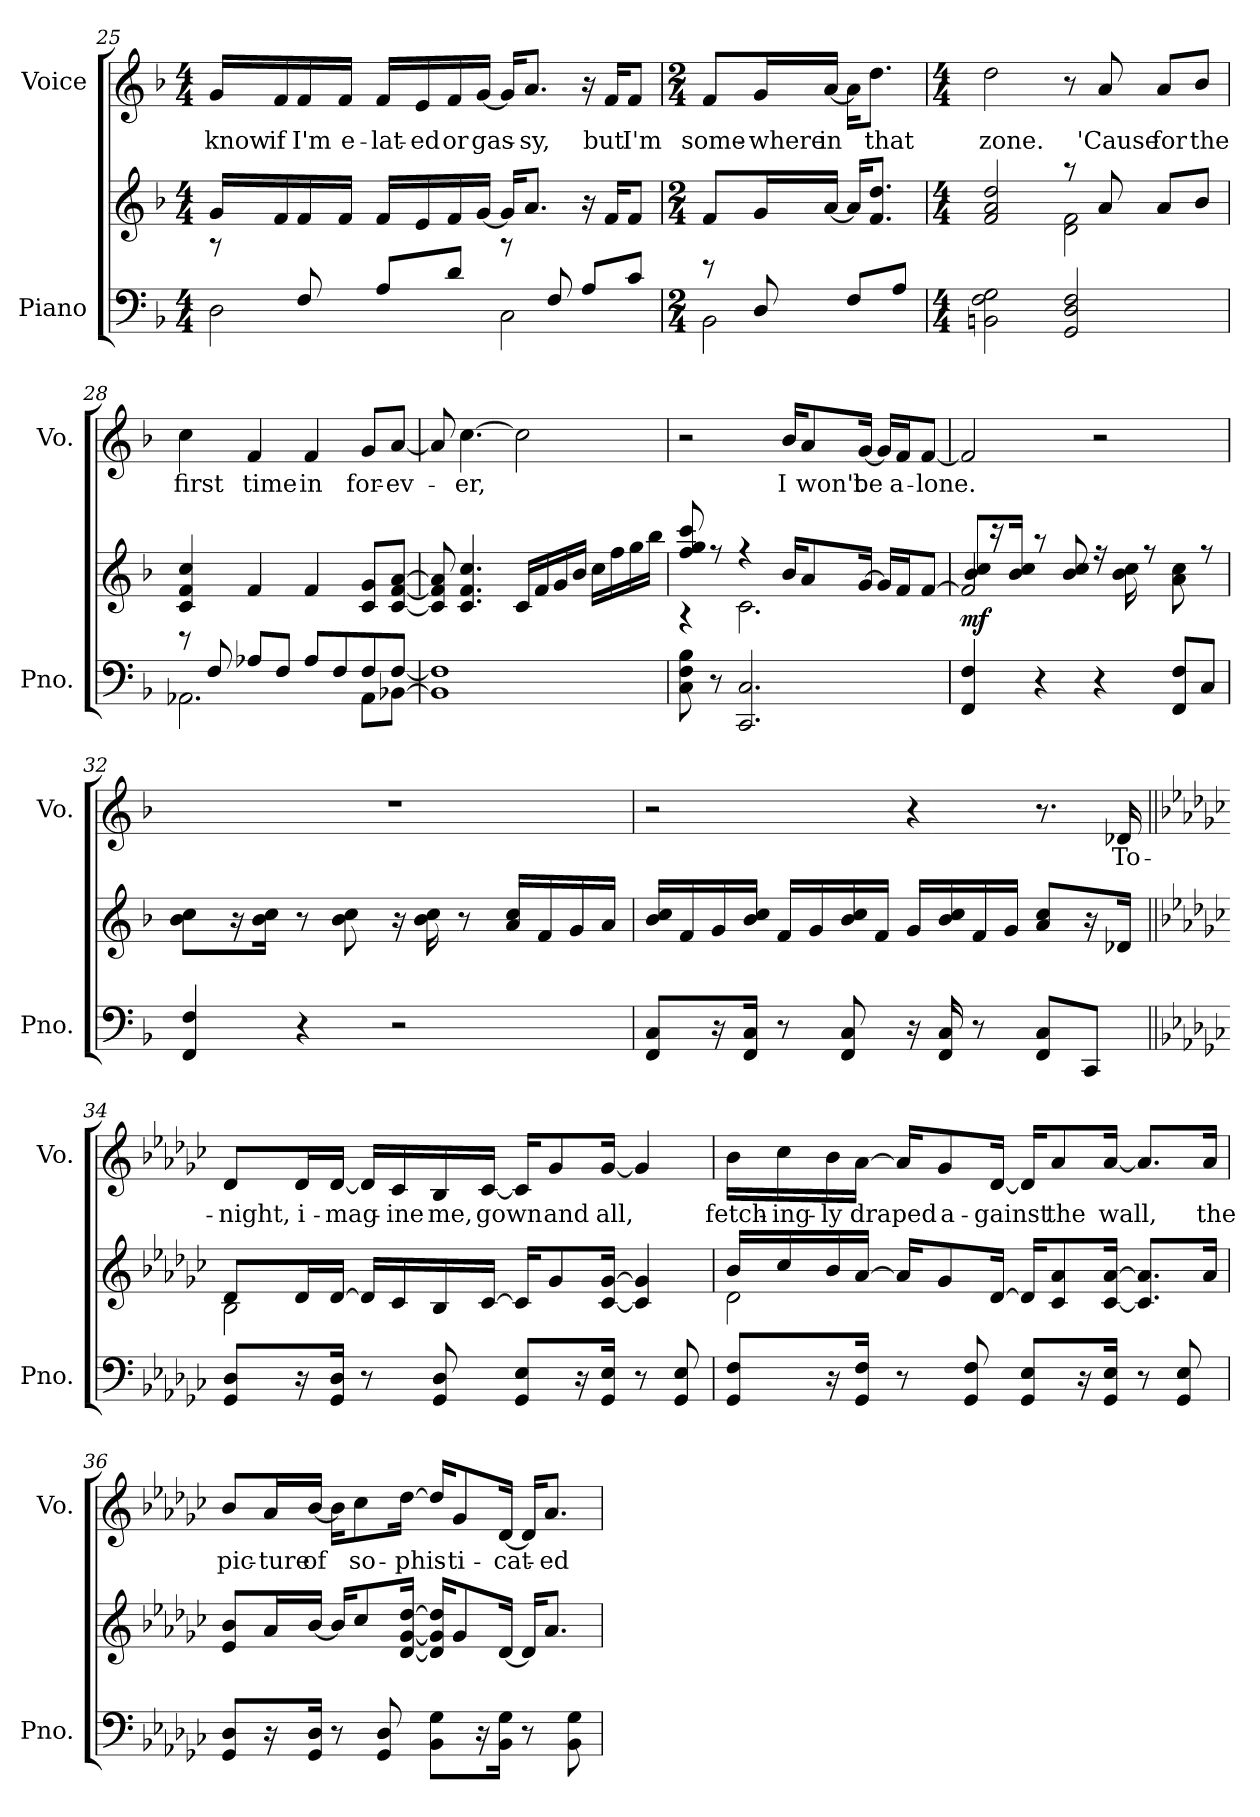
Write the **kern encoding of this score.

**kern	**kern	**dynam	**kern	**text
*part2	*part2	*part2	*part1	*part1
*staff3	*staff2	*staff2/3	*staff1	*staff1
*I"Piano	*	*	*I"Voice	*
*I'Pno.	*	*	*I'Vo.	*
!!LO:LB:g=z
*clefF4	*clefG2	*	*clefG2	*
*k[b-]	*k[b-]	*	*k[b-]	*
*M4/4	*M4/4	*	*M4/4	*
=25	=25	=25	=25	=25
*^	*	*	*	*
!	!	!	!	!	!LO:LY:b
2D\	8rb	16g/LL	.	16g/LL	know
!	!	!	!	!	!LO:LY:b
.	.	16f/	.	16f/	if
!	!	!	!	!	!LO:LY:b
.	8F/	16f/	.	16f/	I'm
!	!	!	!	!	!LO:LY:b
.	.	16f/JJ	.	16f/JJ	e-
!	!	!	!	!	!LO:LY:b
.	8A/L	16f/LL	.	16f/LL	-lat-
!	!	!	!	!	!LO:LY:b
.	.	16e/	.	16e/	-ed
!	!	!	!	!	!LO:LY:b
.	8d/J	16f/	.	16f/	or
!	!	!	!	!	!LO:LY:b
.	.	[16g/JJ	.	[16g/JJ	gas-
2C\	8rb	16g/KL]	.	16g/KL]	.
!	!	!	!	!	!LO:LY:b
.	.	8.a/J	.	8.a/J	-sy,
.	8F/	.	.	.	.
.	8A/L	16r	.	16r	.
!	!	!	!	!	!LO:LY:b
.	.	16f/KL	.	16f/KL	but
!	!	!	!	!	!LO:LY:b
.	8c/J	8f/J	.	8f/J	I'm
=26	=26	=26	=26	=26	=26
*M2/4	*	*M2/4	*	*M2/4	*
!	!	!	!	!	!LO:LY:b
2BB-\	8re	8f/L	.	8f/L	some-
!	!	!	!	!	!LO:LY:b
.	8D/	16g/L	.	16g/L	-where
!	!	!	!	!	!LO:LY:b
.	.	[16a/JJ	.	[16a/JJ	in
.	8F/L	16a/KL]	.	16a\KL]	.
!	!	!	!	!	!LO:LY:b
.	.	8.f/ 8.dd/J	.	8.dd\J	that
.	8A/J	.	.	.	.
*v	*v	*	*	*	*
!!LO:LB:g=z
=27	=27	=27	=27	=27
*M4/4	*M4/4	*	*M4/4	*
*^	*^	*	*	*
!	!	!	!	!	!	!LO:LY:b
*v	*v	*	*	*	*	*
2BBn\ 2F\ 2G\	2f/ 2a/ 2dd/	2ryy	.	2dd\	zone.
2GG/ 2D/ 2F/	2d\ 2f\	8raa	.	8r	.
!	!	!	!	!	!LO:LY:b
.	.	8a/	.	8a/	'Cause
!	!	!	!	!	!LO:LY:b
.	.	8a/L	.	8a/L	for
!	!	!	!	!	!LO:LY:b
.	.	8b-/J	.	8b-/J	the
=28	=28	=28	=28	=28	=28
*^	*	*	*	*	*
!	!	!	!	!	!	!LO:LY:b
*	*	*v	*v	*	*	*
2.AA-X\	8re	4c/ 4f/ 4cc/	.	4cc\	first
.	8F/	.	.	.	.
!	!	!	!	!	!LO:LY:b
.	8A-X/L	4f/	.	4f/	time
.	8F/J	.	.	.	.
!	!	!	!	!	!LO:LY:b
.	8A-/L	4f/	.	4f/	in
.	8F/	.	.	.	.
!	!	!	!	!	!LO:LY:b
8AA-\L	8F/	8c/ 8g/L	.	8g/L	for-
!	!	!	!	!	!LO:LY:b
[8BB-X\J	[8F/J	[8c/ [8f/ [8a/J	.	[8a/J	-ev-
=29	=29	=29	=29	=29	=29
1BB-]	1F]	8c/] 8f/] 8a/]	.	8a/]	.
!	!	!	!	!	!LO:LY:b
.	.	4.c/ 4.f/ 4.cc/	.	[4.cc\	-er,
.	.	16c/LL	.	2cc\]	.
.	.	16f/	.	.	.
.	.	16g/	.	.	.
.	.	16b-/JJ	.	.	.
.	.	16cc\LL	.	.	.
.	.	16ff\	.	.	.
.	.	16gg\	.	.	.
.	.	16bb-\JJ	.	.	.
*v	*v	*	*	*	*
!!LO:LB:g=z
=30	=30	=30	=30	=30
*	*^	*	*	*
8C\ 8F\ 8B-\	8ff/ 8gg/ 8ccc/	4r	.	2r	.
8r	8r	.	.	.	.
2.CC/ 2.C/	4r	2.c\	.	.	.
!	!	!	!	!	!LO:LY:b
.	16b-/KL	.	.	16b-/KL	I
!	!	!	!	!	!LO:LY:b
.	8a/	.	.	8a/	won't
!	!	!	!	!	!LO:LY:b
.	[16g/Jk	.	.	[16g/Jk	be
.	16g/LL]	.	.	16g/LL]	.
!	!	!	!	!	!LO:LY:b
.	16f/J	.	.	16f/J	a-
!	!	!	!	!	!LO:LY:b
.	[8f/J	.	.	[8f/J	-lone.
=31	=31	=31	=31	=31	=31
!	!	!	!LO:DY:a=2	!	!
4FF/ 4F/	2f/]	8b-/ 8cc/L	mf	2f/]	.
.	.	16rccc	.	.	.
.	.	16b-/ 16cc/Jk	.	.	.
4r	.	8raa	.	.	.
.	.	8b-/ 8cc/	.	.	.
4r	2ryy	16rff	.	2r	.
.	.	16b-\ 16cc\	.	.	.
.	.	8rff	.	.	.
8FF/ 8F/L	.	8a\ 8cc\	.	.	.
8C/J	.	8rff	.	.	.
*	*v	*v	*	*	*
=32	=32	=32	=32	=32
4FF/ 4F/	8b-\ 8cc\L	.	1r	.
.	16r	.	.	.
.	16b-\ 16cc\Jk	.	.	.
4r	8r	.	.	.
.	8b-\ 8cc\	.	.	.
2r	16r	.	.	.
.	16b-\ 16cc\	.	.	.
.	8r	.	.	.
.	16a/ 16cc/LL	.	.	.
.	16f/	.	.	.
.	16g/	.	.	.
.	16a/JJ	.	.	.
!!LO:PB:g=z
=33	=33	=33	=33	=33
8FF/ 8C/L	16b-/ 16cc/LL	.	2r	.
.	16f/	.	.	.
16r	16g/	.	.	.
16FF/ 16C/Jk	16b-/ 16cc/JJ	.	.	.
8r	16f/LL	.	.	.
.	16g/	.	.	.
8FF/ 8C/	16b-/ 16cc/	.	.	.
.	16f/JJ	.	.	.
16r	16g/LL	.	4r	.
16FF/ 16C/	16b-/ 16cc/	.	.	.
8r	16f/	.	.	.
.	16g/JJ	.	.	.
8FF/ 8C/L	8a/ 8cc/L	.	8.r	.
8CC/J	16r	.	.	.
!	!	!	!	!LO:LY:b
.	16d-X/Jk	.	16d-X/	To-
!!LO:LB:g=z
=34||	=34||	=34||	=34||	=34||
*k[b-e-a-d-g-c-]	*k[b-e-a-d-g-c-]	*	*k[b-e-a-d-g-c-]	*
*	*^	*	*	*
!	!	!	!	!	!LO:LY:b
8GG-/ 8D-/L	8d-/L	2B-\	.	8d-/L	-night,
!	!	!	!	!	!LO:LY:b
16r	16d-/L	.	.	16d-/L	i-
!	!	!	!	!	!LO:LY:b
16GG-/ 16D-/Jk	[16d-/JJ	.	.	[16d-/JJ	-mag-
8r	16d-/LL]	.	.	16d-/LL]	.
!	!	!	!	!	!LO:LY:b
.	16c-/	.	.	16c-/	-ine
!	!	!	!	!	!LO:LY:b
8GG-/ 8D-/	16B-/	.	.	16B-/	me,
!	!	!	!	!	!LO:LY:b
.	[16c-/JJ	.	.	[16c-/JJ	gown
8GG-/ 8E-/L	16c-/KL]	2ryy	.	16c-/KL]	.
!	!	!	!	!	!LO:LY:b
.	8g-/	.	.	8g-/	and
16r	.	.	.	.	.
!	!	!	!	!	!LO:LY:b
16GG-/ 16E-/Jk	[16c-/ [16g-/Jk	.	.	[16g-/Jk	all,
8r	4c-/] 4g-/]	.	.	4g-/]	.
8GG-/ 8E-/	.	.	.	.	.
!!LO:LB:g=z
=35	=35	=35	=35	=35	=35
!	!	!	!	!	!LO:LY:b
8GG-/ 8F/L	16b-/LL	2d-\	.	16b-\LL	fetch-
!	!	!	!	!	!LO:LY:b
.	16cc-/	.	.	16cc-\	-ing-
!	!	!	!	!	!LO:LY:b
16r	16b-/	.	.	16b-\	-ly
!	!	!	!	!	!LO:LY:b
16GG-/ 16F/Jk	[16a-/JJ	.	.	[16a-\JJ	draped
8r	16a-/KL]	.	.	16a-/KL]	.
!	!	!	!	!	!LO:LY:b
.	8g-/	.	.	8g-/	a-
8GG-/ 8F/	.	.	.	.	.
!	!	!	!	!	!LO:LY:b
.	[16d-/Jk	.	.	[16d-/Jk	-gainst
8GG-/ 8E-/L	16d-/KL]	2ryy	.	16d-/KL]	.
!	!	!	!	!	!LO:LY:b
.	8c-/ 8a-/	.	.	8a-/	the
16r	.	.	.	.	.
!	!	!	!	!	!LO:LY:b
16GG-/ 16E-/Jk	[16c-/ [16a-/Jk	.	.	[16a-/Jk	wall,
8r	8.c-/] 8.a-/]L	.	.	8.a-/L]	.
8GG-/ 8E-/	.	.	.	.	.
!	!	!	!	!	!LO:LY:b
.	16a-/Jk	.	.	16a-/Jk	the
*	*v	*v	*	*	*
=36	=36	=36	=36	=36
!	!	!	!	!LO:LY:b
8GG-/ 8D-/L	8e-/ 8b-/L	.	8b-/L	pic-
!	!	!	!	!LO:LY:b
16r	16a-/L	.	16a-/L	-ture
!	!	!	!	!LO:LY:b
16GG-/ 16D-/Jk	[16b-/JJ	.	[16b-/JJ	of
8r	16b-/KL]	.	16b-\KL]	.
!	!	!	!	!LO:LY:b
.	8cc-/	.	8cc-\	so-
8GG-/ 8D-/	.	.	.	.
!	!	!	!	!LO:LY:b
.	[16d-/ [16g-/ [16dd-/Jk	.	[16dd-\Jk	-phis-
8BB-\ 8G-\L	16d-/] 16g-/] 16dd-/]KL	.	16dd-/KL]	.
!	!	!	!	!LO:LY:b
.	8g-/	.	8g-/	-ti-
16r	.	.	.	.
!	!	!	!	!LO:LY:b
16BB-\ 16G-\Jk	[16d-/Jk	.	[16d-/Jk	-cat-
8r	16d-/KL]	.	16d-/KL]	.
!	!	!	!	!LO:LY:b
.	8.a-/J	.	8.a-/J	-ed
8BB-\ 8G-\	.	.	.	.
=	=	=	=	=
*-	*-	*-	*-	*-
